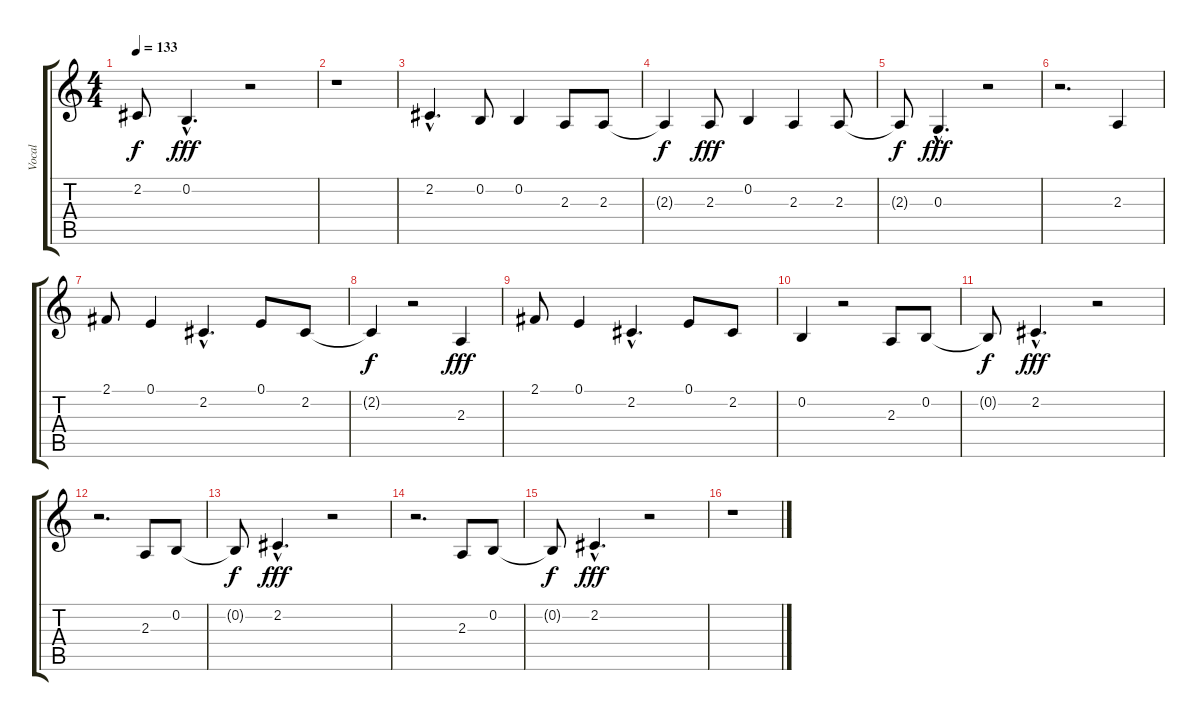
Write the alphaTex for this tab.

\track ("Vocal" "Vocal") {instrument clarinet}
\staff {score tabs}
\tuning (E4 B3 G3 D3 A2 E2) {hide}
\ts (4 4)
\tempo 133
\clef g2
\ks c
2.2{t}.8{dy f} 0.2{hac}.4{d dy fff} r.2 |
r.1 |
2.2{hac}.4{d} 0.2.8 0.2.4 2.3.8 2.3.8 |
2.3{t}.4{dy f} 2.3.8{dy fff} 0.2.4 2.3.4 2.3.8 |
2.3{t}.8{dy f} 0.3{hac}.4{d dy fff} r.2 |
r.2{d} 2.3.4 |
2.1.8 0.1.4 2.2{hac}.4{d} 0.1.8 2.2.8 |
2.2{t}.4{dy f} r.2 2.3.4{dy fff} |
2.1.8 0.1.4 2.2{hac}.4{d} 0.1.8 2.2.8 |
0.2.4 r.2 2.3.8 0.2.8 |
0.2{t}.8{dy f} 2.2{hac}.4{d dy fff} r.2 |
r.2{d} 2.3.8 0.2.8 |
0.2{t}.8{dy f} 2.2{hac}.4{d dy fff} r.2 |
r.2{d} 2.3.8 0.2.8 |
0.2{t}.8{dy f} 2.2{hac}.4{d dy fff} r.2 |
r.1
